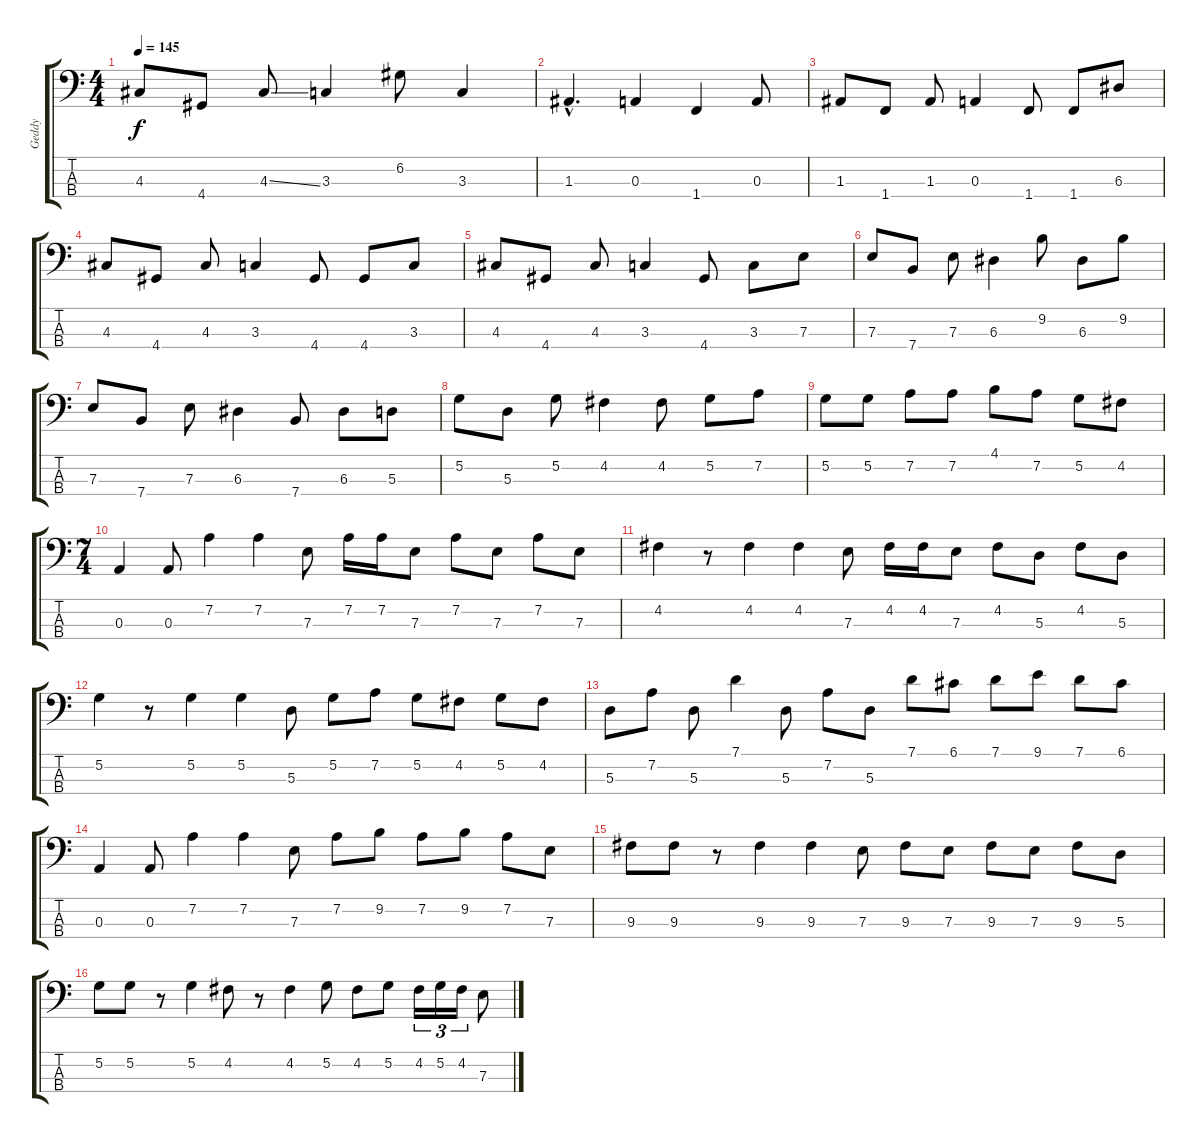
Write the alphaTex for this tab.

\track ("Geddy" "Geddy") {instrument electricbassfinger}
\staff {score tabs}
\tuning (G2 D2 A1 E1) {hide}
\ts (4 4)
\tempo 145
\clef f4
\ks c
4.3.8{dy f} 4.4.8 4.3{ss}.8 3.3.4 6.2.8 3.3.4 |
1.3{hac}.4{d} 0.3.4 1.4.4 0.3.8 |
1.3.8 1.4.8 1.3.8 0.3.4 1.4.8 1.4.8 6.3.8 |
4.3.8 4.4.8 4.3.8 3.3.4 4.4.8 4.4.8 3.3.8 |
4.3.8 4.4.8 4.3.8 3.3.4 4.4.8 3.3.8 7.3.8 |
7.3.8 7.4.8 7.3.8 6.3.4 9.2.8 6.3.8 9.2.8 |
7.3.8 7.4.8 7.3.8 6.3.4 7.4.8 6.3.8 5.3.8 |
5.2.8 5.3.8 5.2.8 4.2.4 4.2.8 5.2.8 7.2.8 |
5.2.8 5.2.8 7.2.8 7.2.8 4.1.8 7.2.8 5.2.8 4.2.8 |
\ts (7 4)
0.3.4 0.3.8 7.2.4 7.2.4 7.3.8 7.2.16 7.2.16 7.3.8 7.2.8 7.3.8 7.2.8 7.3.8 |
4.2.4 r.8 4.2.4 4.2.4 7.3.8 4.2.16 4.2.16 7.3.8 4.2.8 5.3.8 4.2.8 5.3.8 |
5.2.4 r.8 5.2.4 5.2.4 5.3.8 5.2.8 7.2.8 5.2.8 4.2.8 5.2.8 4.2.8 |
5.3.8 7.2.8 5.3.8 7.1.4 5.3.8 7.2.8 5.3.8 7.1.8 6.1.8 7.1.8 9.1.8 7.1.8 6.1.8 |
0.3.4 0.3.8 7.2.4 7.2.4 7.3.8 7.2.8 9.2.8 7.2.8 9.2.8 7.2.8 7.3.8 |
9.3.8 9.3.8 r.8 9.3.4 9.3.4 7.3.8 9.3.8 7.3.8 9.3.8 7.3.8 9.3.8 5.3.8 |
5.2.8 5.2.8 r.8 5.2.4 4.2.8 r.8 4.2.4 5.2.8 4.2.8 5.2.8 4.2.16{tu (3 2)} 5.2.16{tu (3 2)} 4.2.16{tu (3 2)} 7.3.8
